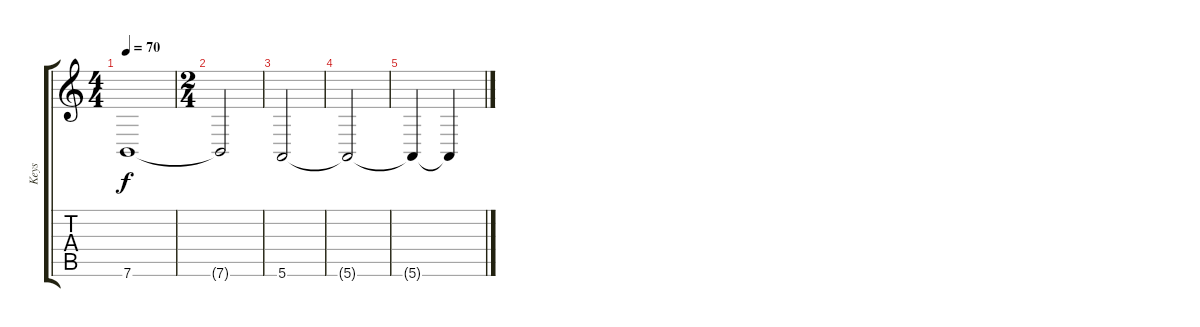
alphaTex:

\track ("Keys" "Keys") {instrument stringensemble2}
\staff {score tabs}
\tuning (E4 B3 G3 D3 A2 E2) {hide}
\ts (4 4)
\tempo 70
\clef g2
\ks c
7.6{t}.1{dy f} |
\ts (2 4)
7.6{t}.2 |
5.6.2 |
5.6{t}.2 |
5.6{t}.4 5.6{t}.4{volume 2}
